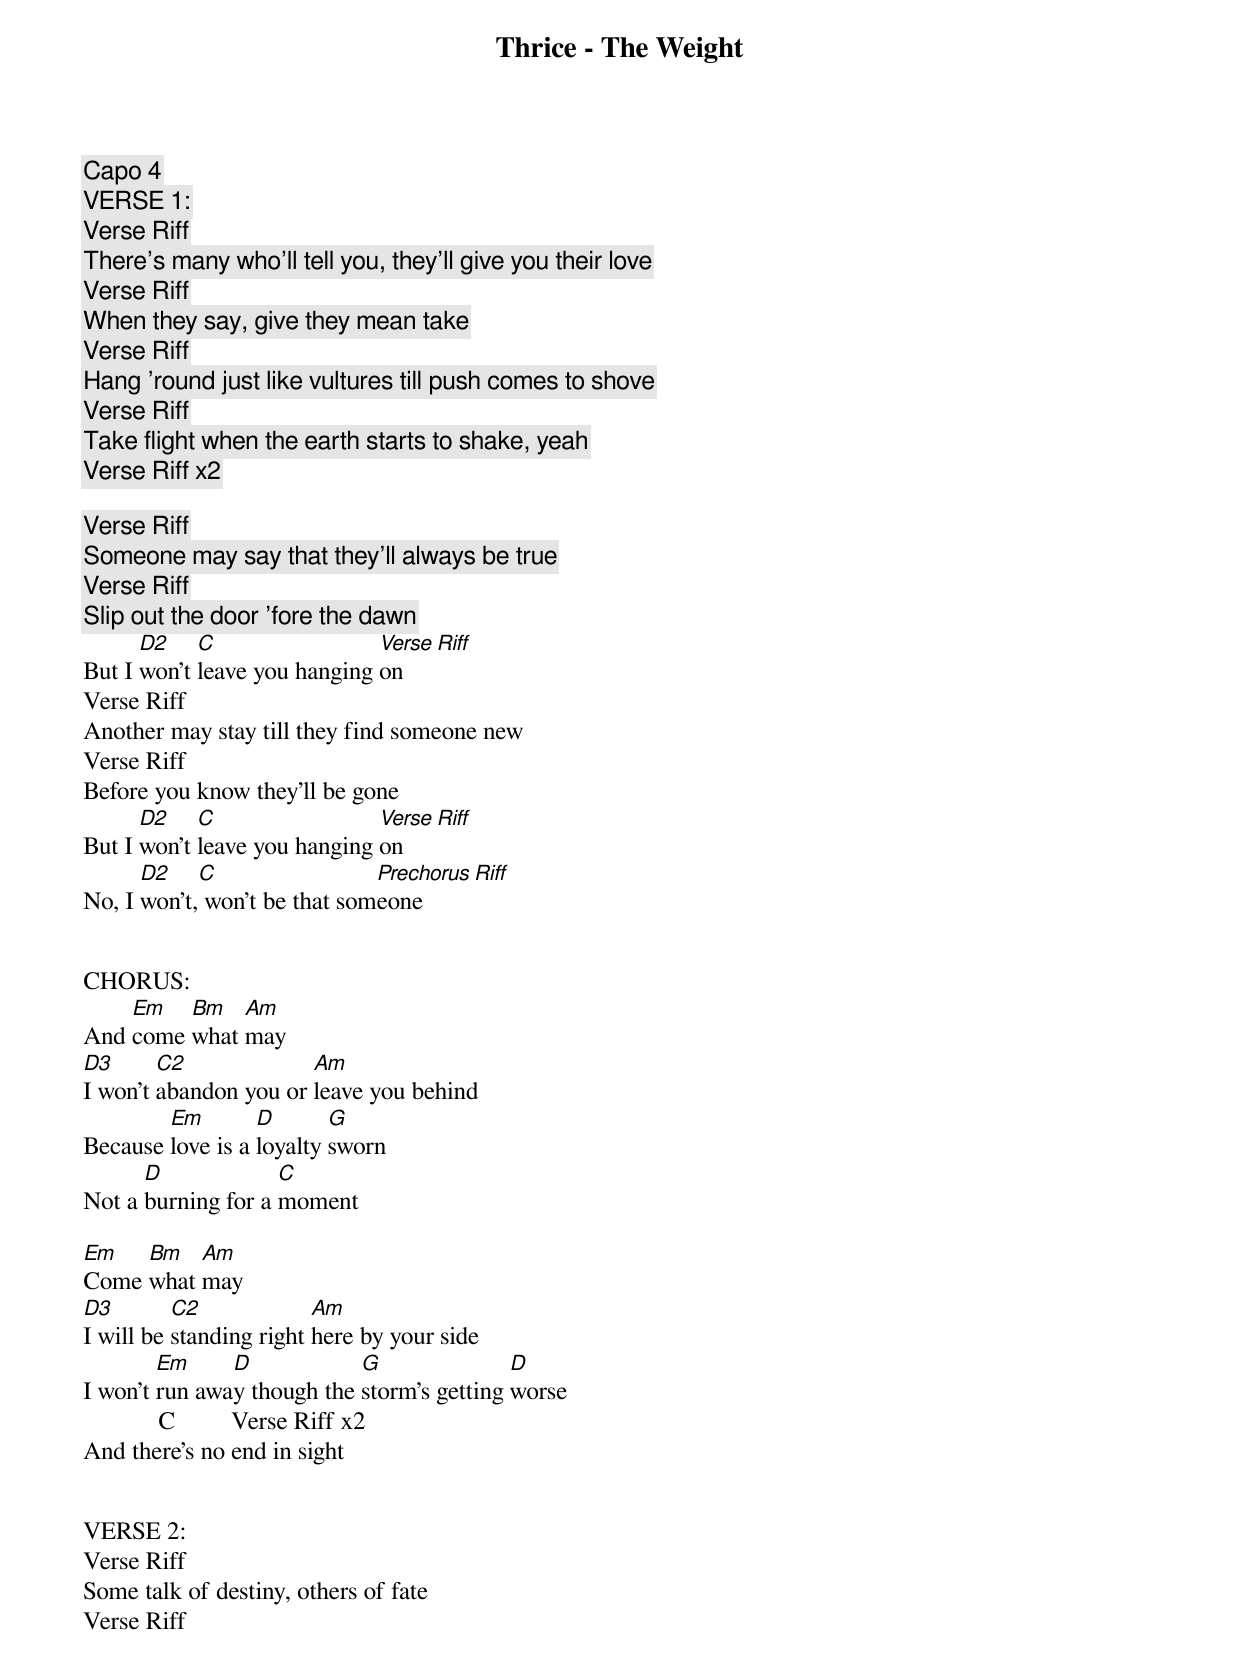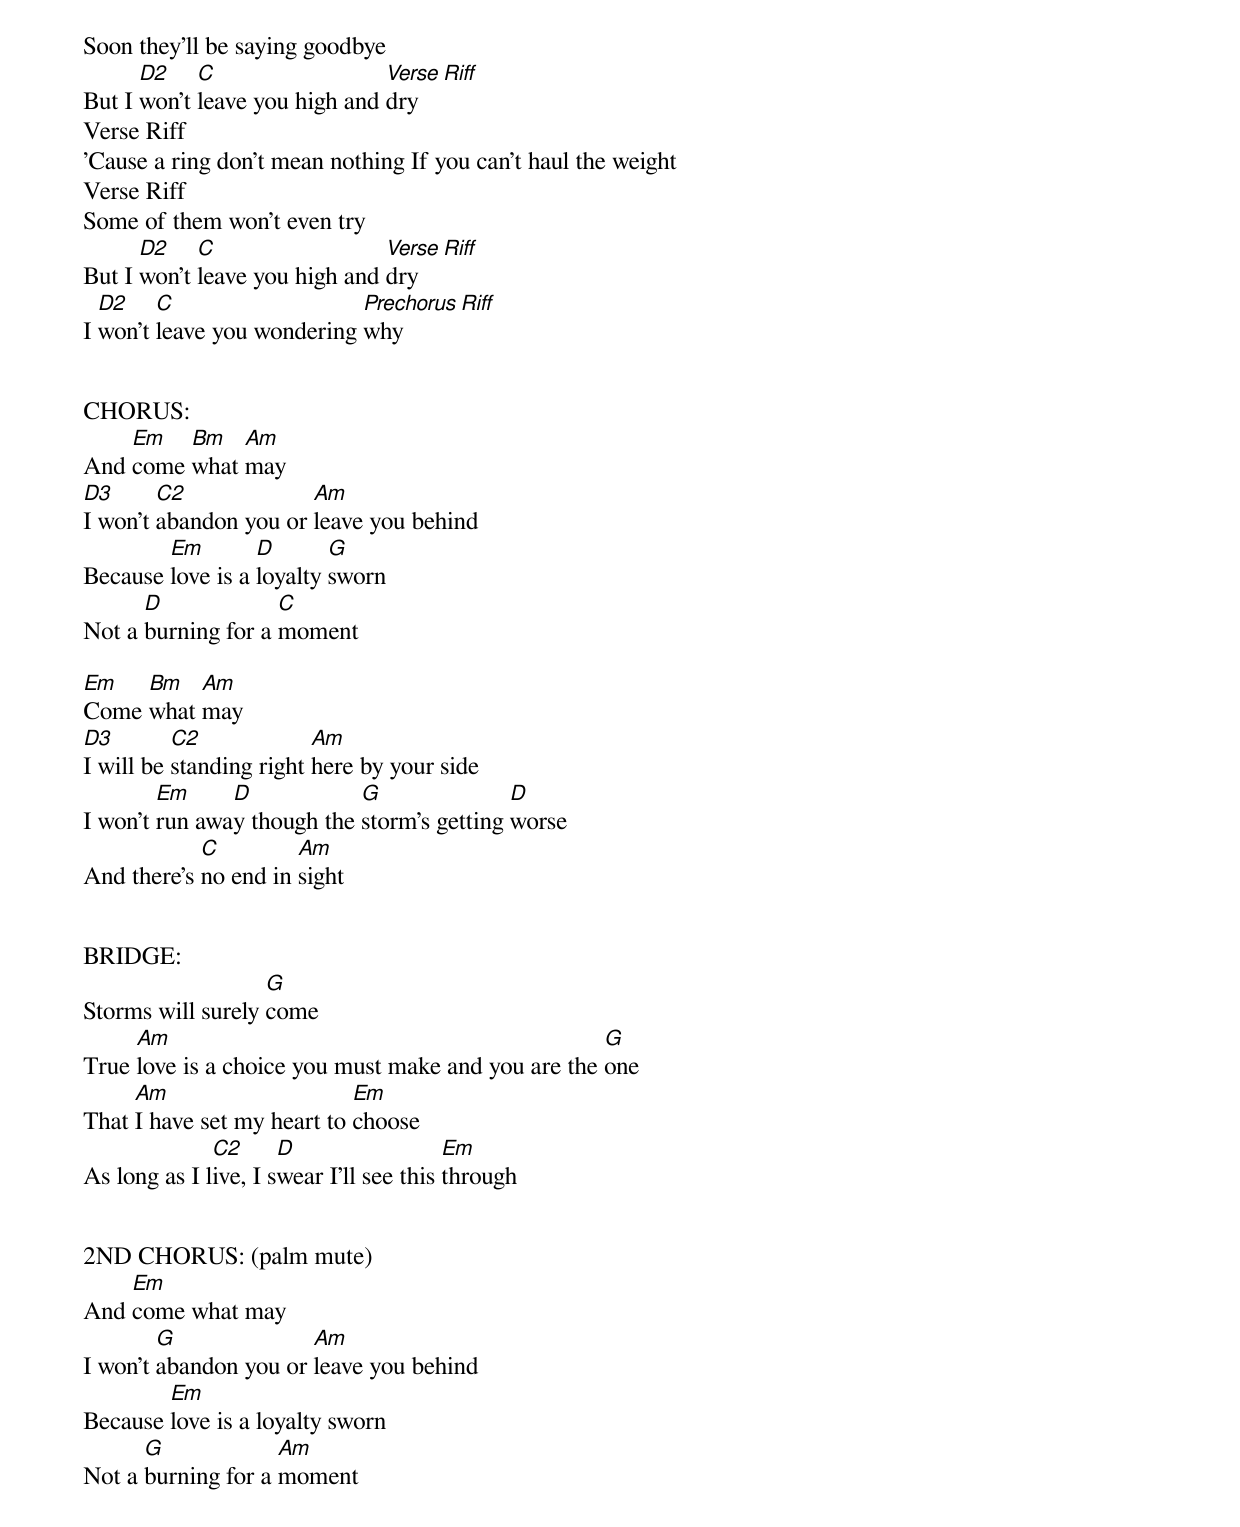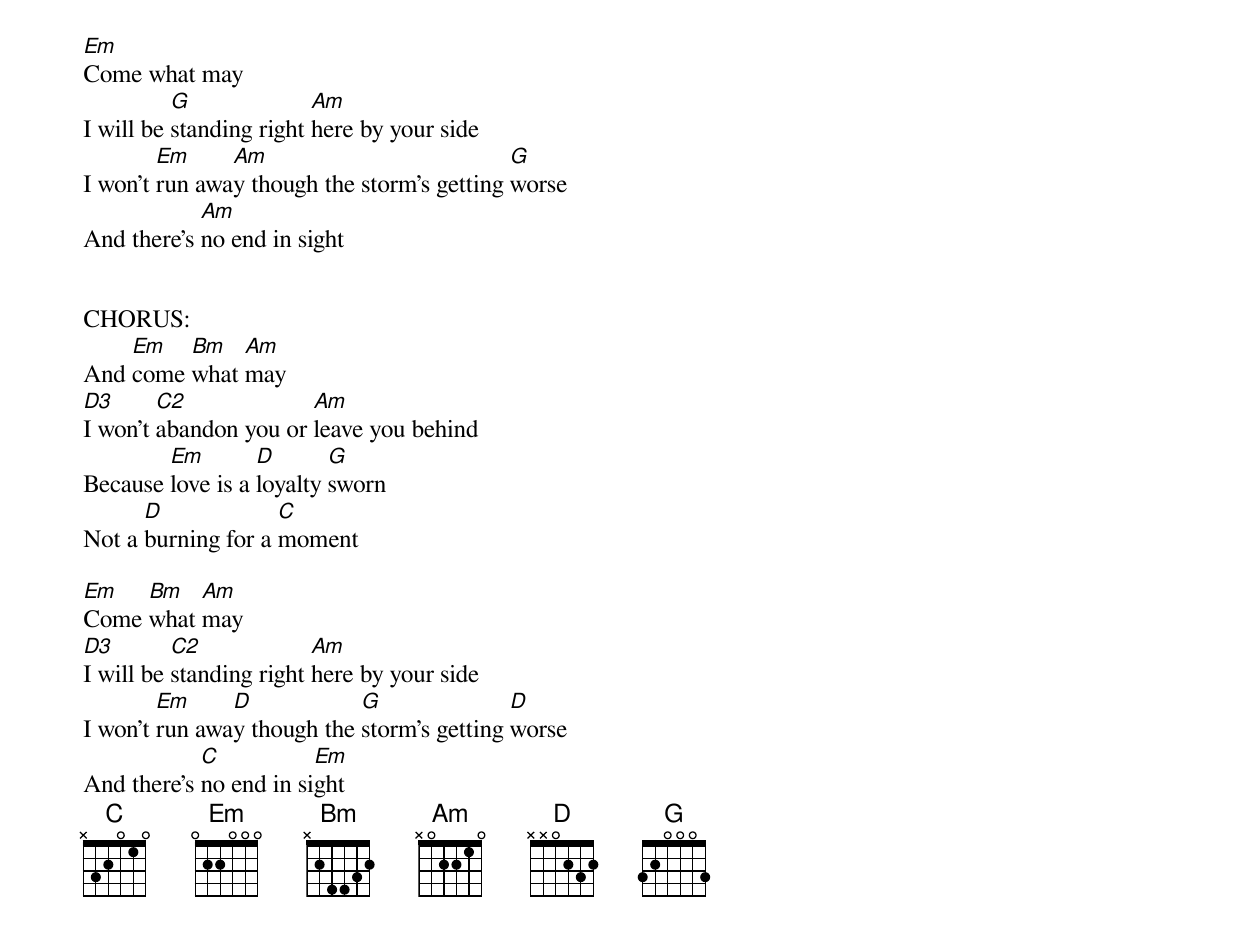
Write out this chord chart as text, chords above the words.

Thrice - The Weight

Capo 4
VERSE 1:
Verse Riff
There's many who'll tell you, they'll give you their love
Verse Riff
When they say, give they mean take
Verse Riff
Hang 'round just like vultures till push comes to shove
Verse Riff
Take flight when the earth starts to shake, yeah
Verse Riff x2

Verse Riff
Someone may say that they'll always be true
Verse Riff
Slip out the door 'fore the dawn
      D2    C                 Verse Riff
But I won't leave you hanging on
Verse Riff
Another may stay till they find someone new
Verse Riff
Before you know they'll be gone
      D2    C                 Verse Riff
But I won't leave you hanging on
      D2    C                 Prechorus Riff
No, I won't, won't be that someone


CHORUS:
    Em   Bm   Am
And come what may
D3      C2             Am
I won't abandon you or leave you behind
        Em        D       G
Because love is a loyalty sworn
      D             C
Not a burning for a moment

Em   Bm   Am
Come what may
D3        C2             Am
I will be standing right here by your side
        Em     D            G               D
I won't run away though the storm's getting worse
            C         Verse Riff x2
And there's no end in sight


VERSE 2:
Verse Riff
Some talk of destiny, others of fate
Verse Riff
Soon they'll be saying goodbye
      D2    C                  Verse Riff
But I won't leave you high and dry
Verse Riff
'Cause a ring don't mean nothing If you can't haul the weight
Verse Riff
Some of them won't even try
      D2    C                  Verse Riff
But I won't leave you high and dry
  D2    C                   Prechorus Riff
I won't leave you wondering why


CHORUS:
    Em   Bm   Am
And come what may
D3      C2             Am
I won't abandon you or leave you behind
        Em        D       G
Because love is a loyalty sworn
      D             C
Not a burning for a moment

Em   Bm   Am
Come what may
D3        C2             Am
I will be standing right here by your side
        Em     D            G               D
I won't run away though the storm's getting worse
            C         Am
And there's no end in sight


BRIDGE:
                   G
Storms will surely come
     Am                                             G
True love is a choice you must make and you are the one
     Am                     Em
That I have set my heart to choose
              C2      D                  Em
As long as I live, I swear I'll see this through


2ND CHORUS: (palm mute)
    Em
And come what may
        G              Am
I won't abandon you or leave you behind
        Em
Because love is a loyalty sworn
      G             Am
Not a burning for a moment

Em
Come what may
          G              Am
I will be standing right here by your side
        Em     Am                           G
I won't run away though the storm's getting worse
            Am
And there's no end in sight


CHORUS:
    Em   Bm   Am
And come what may
D3      C2             Am
I won't abandon you or leave you behind
        Em        D       G
Because love is a loyalty sworn
      D             C
Not a burning for a moment

Em   Bm   Am
Come what may
D3        C2             Am
I will be standing right here by your side
        Em     D            G               D
I won't run away though the storm's getting worse
            C           Em
And there's no end in sight
